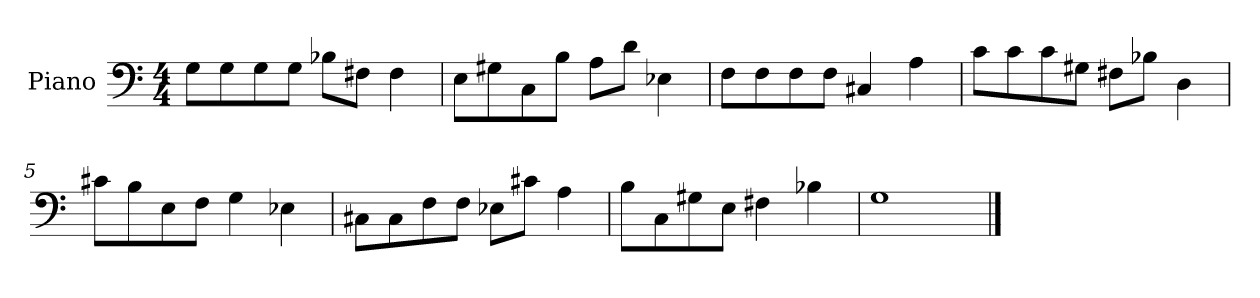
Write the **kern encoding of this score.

**kern
*part1
*staff1
*I"Piano
*I'Pno.
*clefF4
*k[]
*M4/4
*MM120
=1
8G\L
8G\
8G\
8G\J
8B-X\L
8F#X\J
4F#\
=2
8E\L
8G#X\
8C\
8B\J
8A\L
8d\J
4E-X\
=3
8F\L
8F\
8F\
8F\J
4C#X/
4A\
=4
8c\L
8c\
8c\
8G#X\J
8F#X\L
8B-X\J
4D\
=5
8c#X\L
8B\
8E\
8F\J
4G\
4E-X\
!!LO:LB:g=z
=6
8C#X\L
8C#\
8F\
8F\J
8E-X\L
8c#X\J
4A\
=7
8B\L
8C\
8G#X\
8E\J
4F#X\
4B-X\
=8
1G
==
*-
